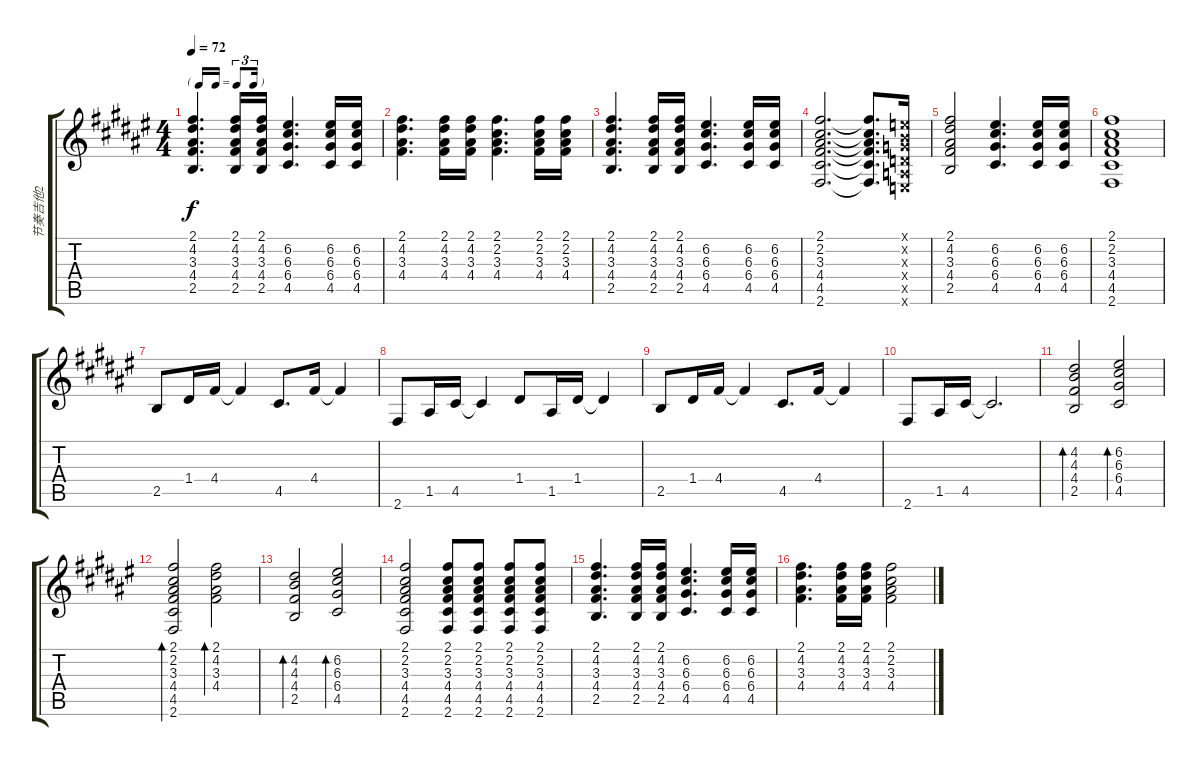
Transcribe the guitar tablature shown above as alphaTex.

\track ("节奏吉他2" "节奏吉他2") {instrument acousticguitarnylon}
\staff {score tabs}
\tuning (E4 B3 G3 D3 A2 E2) {hide}
\ts (4 4)
\tf triplet16th
\tempo 72
\clef g2
\ks f#
(2.1 4.2 3.3 4.4 2.5).4{d dy f} (2.1 4.2 3.3 4.4 2.5).16 (2.1 4.2 3.3 4.4 2.5).16 (6.2 6.3 6.4 4.5).4{d} (6.2 6.3 6.4 4.5).16 (6.2 6.3 6.4 4.5).16 |
(2.1 4.2 3.3 4.4).4{d} (2.1 4.2 3.3 4.4).16 (2.1 4.2 3.3 4.4).16 (2.1 2.2 3.3 4.4).4{d} (2.1 2.2 3.3 4.4).16 (2.1 2.2 3.3 4.4).16 |
(2.1 4.2 3.3 4.4 2.5).4{d} (2.1 4.2 3.3 4.4 2.5).16 (2.1 4.2 3.3 4.4 2.5).16 (6.2 6.3 6.4 4.5).4{d} (6.2 6.3 6.4 4.5).16 (6.2 6.3 6.4 4.5).16 |
(2.1 2.2 3.3 4.4 4.5 2.6).2{d} (2.1{t} 2.2{t} 3.3{t} 4.4{t} 4.5{t} 2.6{t}).8{d} (0.1{x} 0.2{x} 0.3{x} 0.4{x} 0.5{x} 0.6{x}).16 |
(2.1 4.2 3.3 4.4 2.5).2 (6.2 6.3 6.4 4.5).4{d} (6.2 6.3 6.4 4.5).16 (6.2 6.3 6.4 4.5).16 |
(2.1 2.2 3.3 4.4 4.5 2.6).1 |
2.5.8 1.4.16 4.4.16 4.4{t}.4 4.5.8{d} 4.4.16 4.4{t}.4 |
2.6.8 1.5.16 4.5.16 4.5{t}.4 1.4.8 1.5.16 1.4.16 1.4{t}.4 |
2.5.8 1.4.16 4.4.16 4.4{t}.4 4.5.8{d} 4.4.16 4.4{t}.4 |
2.6.8 1.5.16 4.5.16 4.5{t}.2{d} |
(4.2 4.3 4.4 2.5).2{bd 60} (6.2 6.3 6.4 4.5).2{bd 60} |
(2.1 2.2 3.3 4.4 4.5 2.6).2{bd 60} (2.1 4.2 3.3 4.4).2{bd 60} |
(4.2 4.3 4.4 2.5).2{bd 60} (6.2 6.3 6.4 4.5).2{bd 60} |
(2.1 2.2 3.3 4.4 4.5 2.6).2 (2.1 2.2 3.3 4.4 4.5 2.6).8 (2.1 2.2 3.3 4.4 4.5 2.6).8 (2.1 2.2 3.3 4.4 4.5 2.6).8 (2.1 2.2 3.3 4.4 4.5 2.6).8 |
(2.1 4.2 3.3 4.4 2.5).4{d} (2.1 4.2 3.3 4.4 2.5).16 (2.1 4.2 3.3 4.4 2.5).16 (6.2 6.3 6.4 4.5).4{d} (6.2 6.3 6.4 4.5).16 (6.2 6.3 6.4 4.5).16 |
(2.1 4.2 3.3 4.4).4{d} (2.1 4.2 3.3 4.4).16 (2.1 4.2 3.3 4.4).16 (2.1 2.2 3.3 4.4).2
